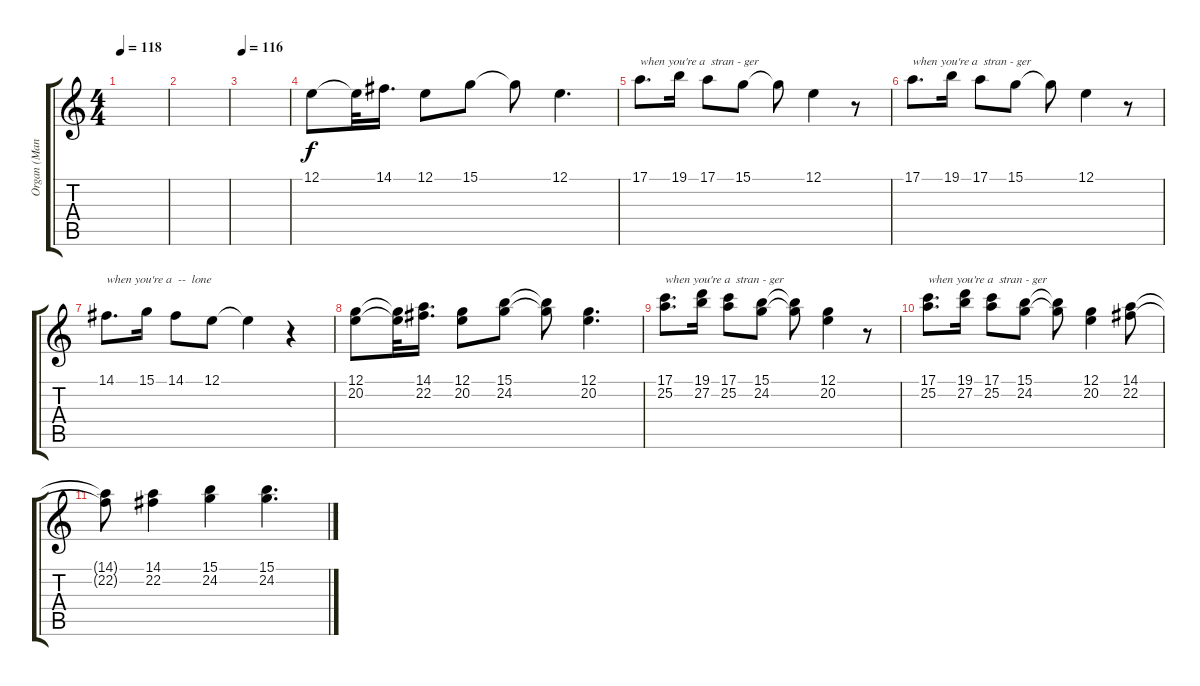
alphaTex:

\track ("Organ (Manzarek too)" "Organ (Man") {instrument rockorgan}
\staff {score tabs}
\tuning (E4 B3 G3 D3 A2 E2) {hide}
\ts (4 4)
\tempo 118
\clef g2
\ks c
|
|
\tempo 116
|
12.1.8 12.1{t}.32 14.1.16{d} 12.1.8 15.1.8 15.1{t}.8 12.1.4{d} |
17.1.8{d txt "when you're a  stran - ger"} 19.1.16 17.1.8 15.1.8 15.1{t}.8 12.1.4 r.8 |
17.1.8{d txt "when you're a  stran - ger"} 19.1.16 17.1.8 15.1.8 15.1{t}.8 12.1.4 r.8 |
14.1.8{d txt "when you're a  --  lone"} 15.1.16 14.1.8 12.1.8 12.1{t}.4 r.4 |
(12.1 20.2).8 (12.1{t} 20.2{t}).32 (14.1 22.2).16{d} (12.1 20.2).8 (15.1 24.2).8 (15.1{t} 24.2{t}).8 (12.1 20.2).4{d} |
(17.1 25.2).8{d txt "when you're a  stran - ger"} (19.1 27.2).16 (17.1 25.2).8 (15.1 24.2).8 (15.1{t} 24.2{t}).8 (12.1 20.2).4 r.8 |
(17.1 25.2).8{d txt "when you're a  stran - ger"} (19.1 27.2).16 (17.1 25.2).8 (15.1 24.2).8 (15.1{t} 24.2{t}).8 (12.1 20.2).4 (14.1 22.2).8 |
(14.1{t} 22.2{t}).8 (14.1 22.2).4 (15.1 24.2).4 (15.1 24.2).4{d}
